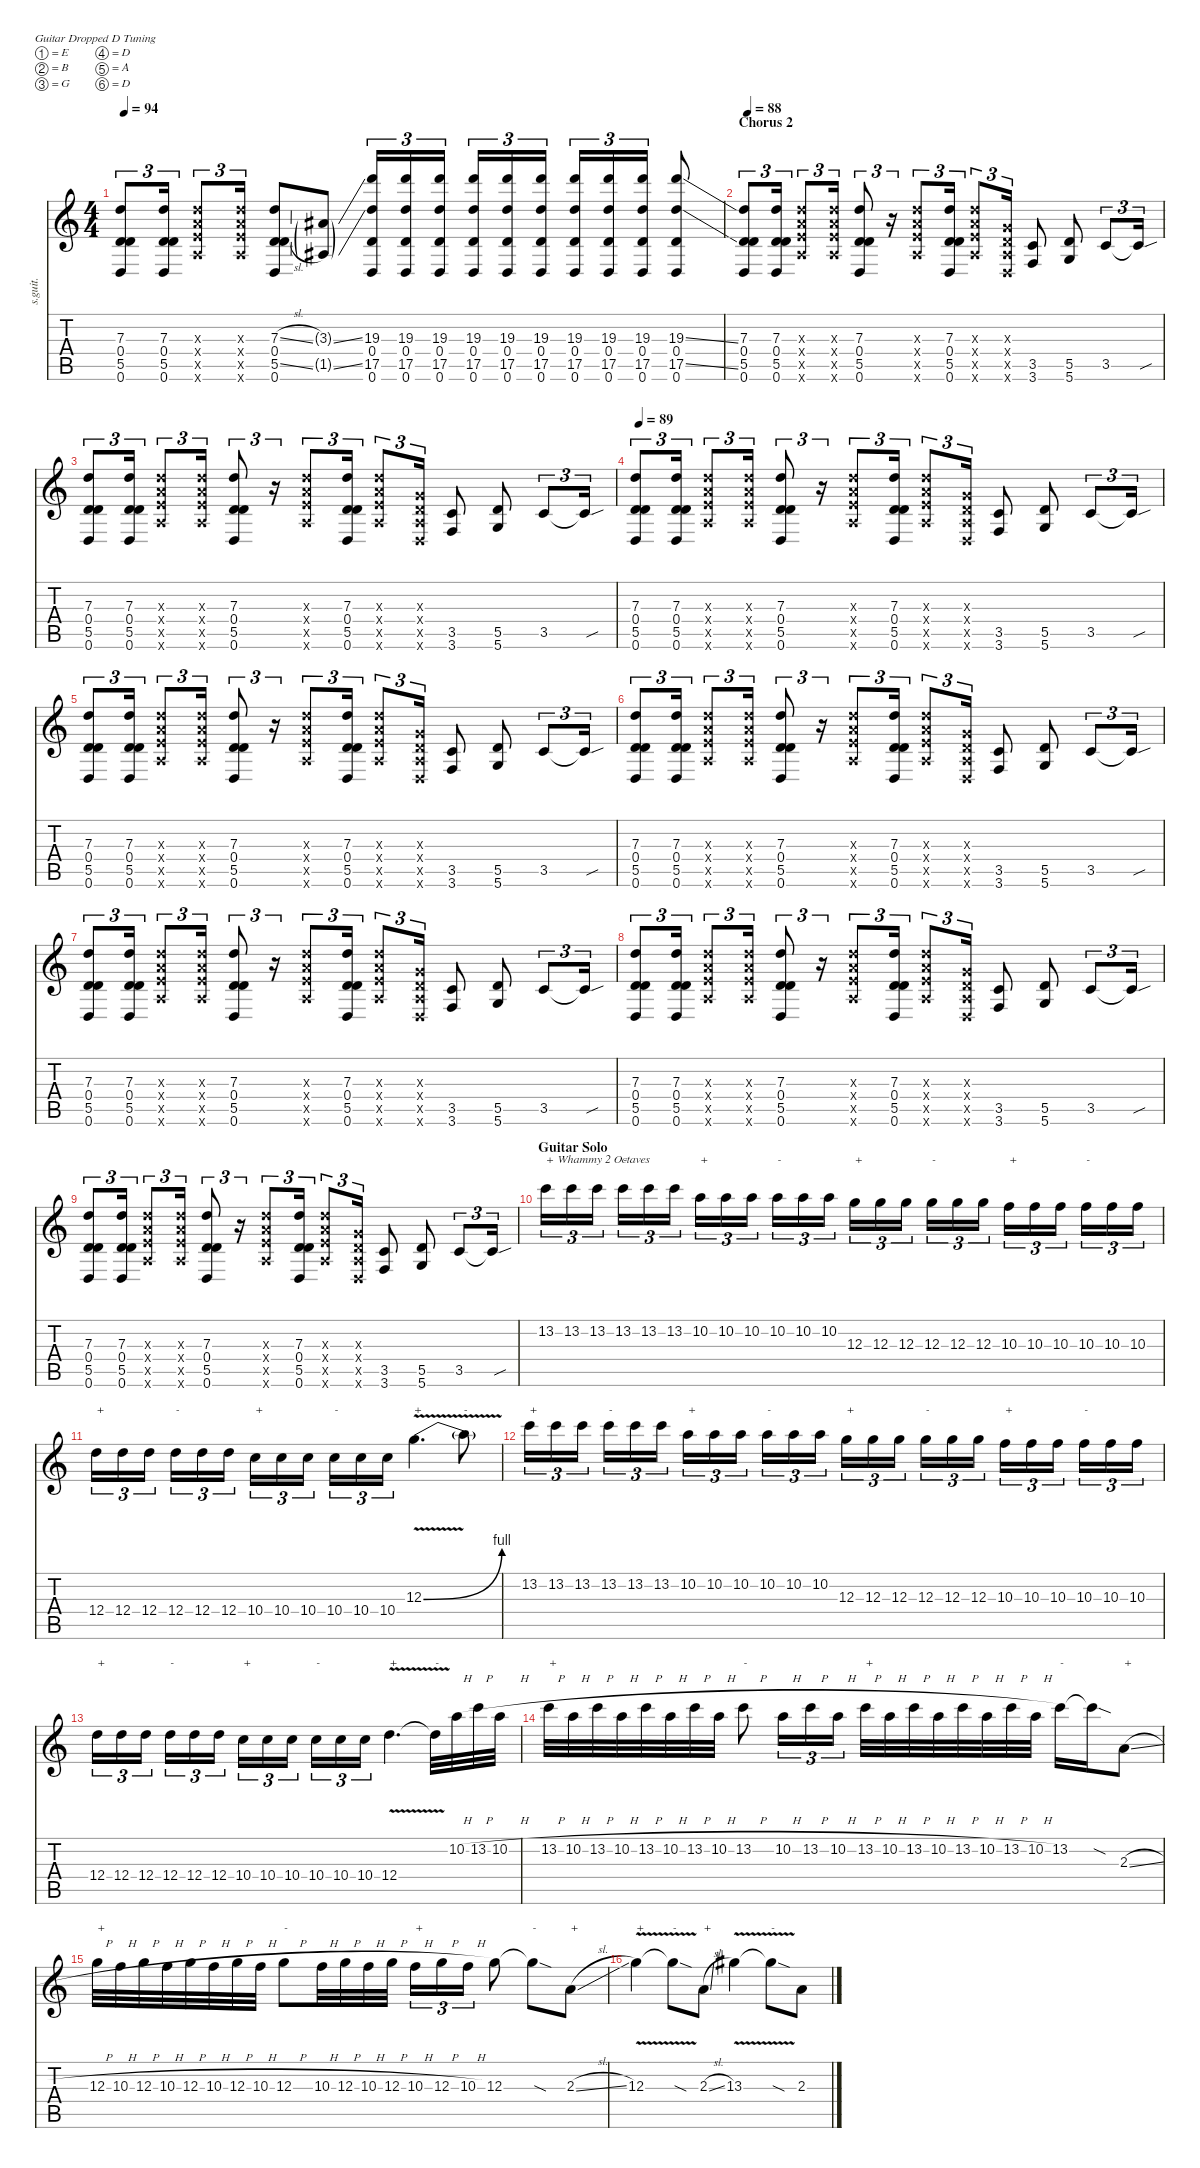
\defaultSystemsLayout 4
\hideDynamics
\bracketExtendMode nobrackets
\track ("Tom Morello - Guitar 1" "s.guit.") {instrument distortionguitar}
\staff {score tabs}
\tuning (E4 B3 G3 D3 A2 D2)
\ts (4 4)
\tempo 94
\clef g2
\ks c
(7.3 0.4 5.5 0.6).8{tu (3 2) lyrics (0 "") lyrics (1 "") lyrics (2 "") lyrics (3 "") lyrics (4 "") dy f} (7.3 0.4 5.5 0.6).16{tu (3 2) lyrics (0 "") lyrics (1 "") lyrics (2 "") lyrics (3 "") lyrics (4 "")} (7.3{x} 7.4{x} 7.5{x} 7.6{x}).8{tu (3 2) lyrics (0 "") lyrics (1 "") lyrics (2 "") lyrics (3 "") lyrics (4 "")} (7.3{x} 7.4{x} 7.5{x} 7.6{x}).16{tu (3 2) lyrics (0 "") lyrics (1 "") lyrics (2 "") lyrics (3 "") lyrics (4 "")} (7.3{sl} 0.4 5.5{sl} 0.6).8{lyrics (0 "") lyrics (1 "") lyrics (2 "") lyrics (3 "") lyrics (4 "")} (3.3{ss g acc #} 1.5{ss g acc #}).8{lyrics (0 "") lyrics (1 "") lyrics (2 "") lyrics (3 "") lyrics (4 "")} (19.3 0.4 17.5 0.6).16{tu (3 2) lyrics (0 "") lyrics (1 "") lyrics (2 "") lyrics (3 "") lyrics (4 "")} (19.3 0.4 17.5 0.6).16{tu (3 2) lyrics (0 "") lyrics (1 "") lyrics (2 "") lyrics (3 "") lyrics (4 "")} (19.3 0.4 17.5 0.6).16{tu (3 2) lyrics (0 "") lyrics (1 "") lyrics (2 "") lyrics (3 "") lyrics (4 "")} (19.3 0.4 17.5 0.6).16{tu (3 2) lyrics (0 "") lyrics (1 "") lyrics (2 "") lyrics (3 "") lyrics (4 "")} (19.3 0.4 17.5 0.6).16{tu (3 2) lyrics (0 "") lyrics (1 "") lyrics (2 "") lyrics (3 "") lyrics (4 "")} (19.3 0.4 17.5 0.6).16{tu (3 2) lyrics (0 "") lyrics (1 "") lyrics (2 "") lyrics (3 "") lyrics (4 "")} (19.3 0.4 17.5 0.6).16{tu (3 2) lyrics (0 "") lyrics (1 "") lyrics (2 "") lyrics (3 "") lyrics (4 "")} (19.3 0.4 17.5 0.6).16{tu (3 2) lyrics (0 "") lyrics (1 "") lyrics (2 "") lyrics (3 "") lyrics (4 "")} (19.3 0.4 17.5 0.6).16{tu (3 2) lyrics (0 "") lyrics (1 "") lyrics (2 "") lyrics (3 "") lyrics (4 "")} (19.3{ss} 0.4 17.5{ss} 0.6).8{lyrics (0 "") lyrics (1 "") lyrics (2 "") lyrics (3 "") lyrics (4 "")} |
\section ("" "Chorus 2")
\tempo 88
(7.3 0.4 5.5 0.6).8{tu (3 2) lyrics (0 "") lyrics (1 "") lyrics (2 "") lyrics (3 "") lyrics (4 "")} (7.3 0.4 5.5 0.6).16{tu (3 2) lyrics (0 "") lyrics (1 "") lyrics (2 "") lyrics (3 "") lyrics (4 "")} (7.3{x} 7.4{x} 7.5{x} 7.6{x}).8{tu (3 2) lyrics (0 "") lyrics (1 "") lyrics (2 "") lyrics (3 "") lyrics (4 "")} (7.3{x} 7.4{x} 7.5{x} 7.6{x}).16{tu (3 2) lyrics (0 "") lyrics (1 "") lyrics (2 "") lyrics (3 "") lyrics (4 "")} (7.3 0.4 5.5 0.6).8{tu (3 2) lyrics (0 "") lyrics (1 "") lyrics (2 "") lyrics (3 "") lyrics (4 "")} r.16{tu (3 2)} (7.3{x} 7.4{x} 7.5{x} 7.6{x}).8{tu (3 2) lyrics (0 "") lyrics (1 "") lyrics (2 "") lyrics (3 "") lyrics (4 "")} (7.3 0.4 5.5 0.6).16{tu (3 2) lyrics (0 "") lyrics (1 "") lyrics (2 "") lyrics (3 "") lyrics (4 "")} (7.3{x} 7.4{x} 7.5{x} 7.6{x}).8{tu (3 2) lyrics (0 "") lyrics (1 "") lyrics (2 "") lyrics (3 "") lyrics (4 "")} (0.3{x} 0.4{x} 0.5{x} 0.6{x}).16{tu (3 2) lyrics (0 "") lyrics (1 "") lyrics (2 "") lyrics (3 "") lyrics (4 "")} (3.5 3.6).8{lyrics (0 "") lyrics (1 "") lyrics (2 "") lyrics (3 "") lyrics (4 "")} (5.5 5.6).8{lyrics (0 "") lyrics (1 "") lyrics (2 "") lyrics (3 "") lyrics (4 "")} 3.5.8{tu (3 2) lyrics (0 "") lyrics (1 "") lyrics (2 "") lyrics (3 "") lyrics (4 "")} 3.5{sou t}.16{tu (3 2) lyrics (0 "") lyrics (1 "") lyrics (2 "") lyrics (3 "") lyrics (4 "")} |
(7.3 0.4 5.5 0.6).8{tu (3 2) lyrics (0 "") lyrics (1 "") lyrics (2 "") lyrics (3 "") lyrics (4 "")} (7.3 0.4 5.5 0.6).16{tu (3 2) lyrics (0 "") lyrics (1 "") lyrics (2 "") lyrics (3 "") lyrics (4 "")} (7.3{x} 7.4{x} 7.5{x} 7.6{x}).8{tu (3 2) lyrics (0 "") lyrics (1 "") lyrics (2 "") lyrics (3 "") lyrics (4 "")} (7.3{x} 7.4{x} 7.5{x} 7.6{x}).16{tu (3 2) lyrics (0 "") lyrics (1 "") lyrics (2 "") lyrics (3 "") lyrics (4 "")} (7.3 0.4 5.5 0.6).8{tu (3 2) lyrics (0 "") lyrics (1 "") lyrics (2 "") lyrics (3 "") lyrics (4 "")} r.16{tu (3 2)} (7.3{x} 7.4{x} 7.5{x} 7.6{x}).8{tu (3 2) lyrics (0 "") lyrics (1 "") lyrics (2 "") lyrics (3 "") lyrics (4 "")} (7.3 0.4 5.5 0.6).16{tu (3 2) lyrics (0 "") lyrics (1 "") lyrics (2 "") lyrics (3 "") lyrics (4 "")} (7.3{x} 7.4{x} 7.5{x} 7.6{x}).8{tu (3 2) lyrics (0 "") lyrics (1 "") lyrics (2 "") lyrics (3 "") lyrics (4 "")} (0.3{x} 0.4{x} 0.5{x} 0.6{x}).16{tu (3 2) lyrics (0 "") lyrics (1 "") lyrics (2 "") lyrics (3 "") lyrics (4 "")} (3.5 3.6).8{lyrics (0 "") lyrics (1 "") lyrics (2 "") lyrics (3 "") lyrics (4 "")} (5.5 5.6).8{lyrics (0 "") lyrics (1 "") lyrics (2 "") lyrics (3 "") lyrics (4 "")} 3.5.8{tu (3 2) lyrics (0 "") lyrics (1 "") lyrics (2 "") lyrics (3 "") lyrics (4 "")} 3.5{sou t}.16{tu (3 2) lyrics (0 "") lyrics (1 "") lyrics (2 "") lyrics (3 "") lyrics (4 "")} |
\tempo 89
(7.3 0.4 5.5 0.6).8{tu (3 2) lyrics (0 "") lyrics (1 "") lyrics (2 "") lyrics (3 "") lyrics (4 "")} (7.3 0.4 5.5 0.6).16{tu (3 2) lyrics (0 "") lyrics (1 "") lyrics (2 "") lyrics (3 "") lyrics (4 "")} (7.3{x} 7.4{x} 7.5{x} 7.6{x}).8{tu (3 2) lyrics (0 "") lyrics (1 "") lyrics (2 "") lyrics (3 "") lyrics (4 "")} (7.3{x} 7.4{x} 7.5{x} 7.6{x}).16{tu (3 2) lyrics (0 "") lyrics (1 "") lyrics (2 "") lyrics (3 "") lyrics (4 "")} (7.3 0.4 5.5 0.6).8{tu (3 2) lyrics (0 "") lyrics (1 "") lyrics (2 "") lyrics (3 "") lyrics (4 "")} r.16{tu (3 2)} (7.3{x} 7.4{x} 7.5{x} 7.6{x}).8{tu (3 2) lyrics (0 "") lyrics (1 "") lyrics (2 "") lyrics (3 "") lyrics (4 "")} (7.3 0.4 5.5 0.6).16{tu (3 2) lyrics (0 "") lyrics (1 "") lyrics (2 "") lyrics (3 "") lyrics (4 "")} (7.3{x} 7.4{x} 7.5{x} 7.6{x}).8{tu (3 2) lyrics (0 "") lyrics (1 "") lyrics (2 "") lyrics (3 "") lyrics (4 "")} (0.3{x} 0.4{x} 0.5{x} 0.6{x}).16{tu (3 2) lyrics (0 "") lyrics (1 "") lyrics (2 "") lyrics (3 "") lyrics (4 "")} (3.5 3.6).8{lyrics (0 "") lyrics (1 "") lyrics (2 "") lyrics (3 "") lyrics (4 "")} (5.5 5.6).8{lyrics (0 "") lyrics (1 "") lyrics (2 "") lyrics (3 "") lyrics (4 "")} 3.5.8{tu (3 2) lyrics (0 "") lyrics (1 "") lyrics (2 "") lyrics (3 "") lyrics (4 "")} 3.5{sou t}.16{tu (3 2) lyrics (0 "") lyrics (1 "") lyrics (2 "") lyrics (3 "") lyrics (4 "")} |
(7.3 0.4 5.5 0.6).8{tu (3 2) lyrics (0 "") lyrics (1 "") lyrics (2 "") lyrics (3 "") lyrics (4 "")} (7.3 0.4 5.5 0.6).16{tu (3 2) lyrics (0 "") lyrics (1 "") lyrics (2 "") lyrics (3 "") lyrics (4 "")} (7.3{x} 7.4{x} 7.5{x} 7.6{x}).8{tu (3 2) lyrics (0 "") lyrics (1 "") lyrics (2 "") lyrics (3 "") lyrics (4 "")} (7.3{x} 7.4{x} 7.5{x} 7.6{x}).16{tu (3 2) lyrics (0 "") lyrics (1 "") lyrics (2 "") lyrics (3 "") lyrics (4 "")} (7.3 0.4 5.5 0.6).8{tu (3 2) lyrics (0 "") lyrics (1 "") lyrics (2 "") lyrics (3 "") lyrics (4 "")} r.16{tu (3 2)} (7.3{x} 7.4{x} 7.5{x} 7.6{x}).8{tu (3 2) lyrics (0 "") lyrics (1 "") lyrics (2 "") lyrics (3 "") lyrics (4 "")} (7.3 0.4 5.5 0.6).16{tu (3 2) lyrics (0 "") lyrics (1 "") lyrics (2 "") lyrics (3 "") lyrics (4 "")} (7.3{x} 7.4{x} 7.5{x} 7.6{x}).8{tu (3 2) lyrics (0 "") lyrics (1 "") lyrics (2 "") lyrics (3 "") lyrics (4 "")} (0.3{x} 0.4{x} 0.5{x} 0.6{x}).16{tu (3 2) lyrics (0 "") lyrics (1 "") lyrics (2 "") lyrics (3 "") lyrics (4 "")} (3.5 3.6).8{lyrics (0 "") lyrics (1 "") lyrics (2 "") lyrics (3 "") lyrics (4 "")} (5.5 5.6).8{lyrics (0 "") lyrics (1 "") lyrics (2 "") lyrics (3 "") lyrics (4 "")} 3.5.8{tu (3 2) lyrics (0 "") lyrics (1 "") lyrics (2 "") lyrics (3 "") lyrics (4 "")} 3.5{sou t}.16{tu (3 2) lyrics (0 "") lyrics (1 "") lyrics (2 "") lyrics (3 "") lyrics (4 "")} |
(7.3 0.4 5.5 0.6).8{tu (3 2) lyrics (0 "") lyrics (1 "") lyrics (2 "") lyrics (3 "") lyrics (4 "")} (7.3 0.4 5.5 0.6).16{tu (3 2) lyrics (0 "") lyrics (1 "") lyrics (2 "") lyrics (3 "") lyrics (4 "")} (7.3{x} 7.4{x} 7.5{x} 7.6{x}).8{tu (3 2) lyrics (0 "") lyrics (1 "") lyrics (2 "") lyrics (3 "") lyrics (4 "")} (7.3{x} 7.4{x} 7.5{x} 7.6{x}).16{tu (3 2) lyrics (0 "") lyrics (1 "") lyrics (2 "") lyrics (3 "") lyrics (4 "")} (7.3 0.4 5.5 0.6).8{tu (3 2) lyrics (0 "") lyrics (1 "") lyrics (2 "") lyrics (3 "") lyrics (4 "")} r.16{tu (3 2)} (7.3{x} 7.4{x} 7.5{x} 7.6{x}).8{tu (3 2) lyrics (0 "") lyrics (1 "") lyrics (2 "") lyrics (3 "") lyrics (4 "")} (7.3 0.4 5.5 0.6).16{tu (3 2) lyrics (0 "") lyrics (1 "") lyrics (2 "") lyrics (3 "") lyrics (4 "")} (7.3{x} 7.4{x} 7.5{x} 7.6{x}).8{tu (3 2) lyrics (0 "") lyrics (1 "") lyrics (2 "") lyrics (3 "") lyrics (4 "")} (0.3{x} 0.4{x} 0.5{x} 0.6{x}).16{tu (3 2) lyrics (0 "") lyrics (1 "") lyrics (2 "") lyrics (3 "") lyrics (4 "")} (3.5 3.6).8{lyrics (0 "") lyrics (1 "") lyrics (2 "") lyrics (3 "") lyrics (4 "")} (5.5 5.6).8{lyrics (0 "") lyrics (1 "") lyrics (2 "") lyrics (3 "") lyrics (4 "")} 3.5.8{tu (3 2) lyrics (0 "") lyrics (1 "") lyrics (2 "") lyrics (3 "") lyrics (4 "")} 3.5{sou t}.16{tu (3 2) lyrics (0 "") lyrics (1 "") lyrics (2 "") lyrics (3 "") lyrics (4 "")} |
(7.3 0.4 5.5 0.6).8{tu (3 2) lyrics (0 "") lyrics (1 "") lyrics (2 "") lyrics (3 "") lyrics (4 "")} (7.3 0.4 5.5 0.6).16{tu (3 2) lyrics (0 "") lyrics (1 "") lyrics (2 "") lyrics (3 "") lyrics (4 "")} (7.3{x} 7.4{x} 7.5{x} 7.6{x}).8{tu (3 2) lyrics (0 "") lyrics (1 "") lyrics (2 "") lyrics (3 "") lyrics (4 "")} (7.3{x} 7.4{x} 7.5{x} 7.6{x}).16{tu (3 2) lyrics (0 "") lyrics (1 "") lyrics (2 "") lyrics (3 "") lyrics (4 "")} (7.3 0.4 5.5 0.6).8{tu (3 2) lyrics (0 "") lyrics (1 "") lyrics (2 "") lyrics (3 "") lyrics (4 "")} r.16{tu (3 2)} (7.3{x} 7.4{x} 7.5{x} 7.6{x}).8{tu (3 2) lyrics (0 "") lyrics (1 "") lyrics (2 "") lyrics (3 "") lyrics (4 "")} (7.3 0.4 5.5 0.6).16{tu (3 2) lyrics (0 "") lyrics (1 "") lyrics (2 "") lyrics (3 "") lyrics (4 "")} (7.3{x} 7.4{x} 7.5{x} 7.6{x}).8{tu (3 2) lyrics (0 "") lyrics (1 "") lyrics (2 "") lyrics (3 "") lyrics (4 "")} (0.3{x} 0.4{x} 0.5{x} 0.6{x}).16{tu (3 2) lyrics (0 "") lyrics (1 "") lyrics (2 "") lyrics (3 "") lyrics (4 "")} (3.5 3.6).8{lyrics (0 "") lyrics (1 "") lyrics (2 "") lyrics (3 "") lyrics (4 "")} (5.5 5.6).8{lyrics (0 "") lyrics (1 "") lyrics (2 "") lyrics (3 "") lyrics (4 "")} 3.5.8{tu (3 2) lyrics (0 "") lyrics (1 "") lyrics (2 "") lyrics (3 "") lyrics (4 "")} 3.5{sou t}.16{tu (3 2) lyrics (0 "") lyrics (1 "") lyrics (2 "") lyrics (3 "") lyrics (4 "")} |
(7.3 0.4 5.5 0.6).8{tu (3 2) lyrics (0 "") lyrics (1 "") lyrics (2 "") lyrics (3 "") lyrics (4 "")} (7.3 0.4 5.5 0.6).16{tu (3 2) lyrics (0 "") lyrics (1 "") lyrics (2 "") lyrics (3 "") lyrics (4 "")} (7.3{x} 7.4{x} 7.5{x} 7.6{x}).8{tu (3 2) lyrics (0 "") lyrics (1 "") lyrics (2 "") lyrics (3 "") lyrics (4 "")} (7.3{x} 7.4{x} 7.5{x} 7.6{x}).16{tu (3 2) lyrics (0 "") lyrics (1 "") lyrics (2 "") lyrics (3 "") lyrics (4 "")} (7.3 0.4 5.5 0.6).8{tu (3 2) lyrics (0 "") lyrics (1 "") lyrics (2 "") lyrics (3 "") lyrics (4 "")} r.16{tu (3 2)} (7.3{x} 7.4{x} 7.5{x} 7.6{x}).8{tu (3 2) lyrics (0 "") lyrics (1 "") lyrics (2 "") lyrics (3 "") lyrics (4 "")} (7.3 0.4 5.5 0.6).16{tu (3 2) lyrics (0 "") lyrics (1 "") lyrics (2 "") lyrics (3 "") lyrics (4 "")} (7.3{x} 7.4{x} 7.5{x} 7.6{x}).8{tu (3 2) lyrics (0 "") lyrics (1 "") lyrics (2 "") lyrics (3 "") lyrics (4 "")} (0.3{x} 0.4{x} 0.5{x} 0.6{x}).16{tu (3 2) lyrics (0 "") lyrics (1 "") lyrics (2 "") lyrics (3 "") lyrics (4 "")} (3.5 3.6).8{lyrics (0 "") lyrics (1 "") lyrics (2 "") lyrics (3 "") lyrics (4 "")} (5.5 5.6).8{lyrics (0 "") lyrics (1 "") lyrics (2 "") lyrics (3 "") lyrics (4 "")} 3.5.8{tu (3 2) lyrics (0 "") lyrics (1 "") lyrics (2 "") lyrics (3 "") lyrics (4 "")} 3.5{sou t}.16{tu (3 2) lyrics (0 "") lyrics (1 "") lyrics (2 "") lyrics (3 "") lyrics (4 "")} |
(7.3 0.4 5.5 0.6).8{tu (3 2) lyrics (0 "") lyrics (1 "") lyrics (2 "") lyrics (3 "") lyrics (4 "")} (7.3 0.4 5.5 0.6).16{tu (3 2) lyrics (0 "") lyrics (1 "") lyrics (2 "") lyrics (3 "") lyrics (4 "")} (7.3{x} 7.4{x} 7.5{x} 7.6{x}).8{tu (3 2) lyrics (0 "") lyrics (1 "") lyrics (2 "") lyrics (3 "") lyrics (4 "")} (7.3{x} 7.4{x} 7.5{x} 7.6{x}).16{tu (3 2) lyrics (0 "") lyrics (1 "") lyrics (2 "") lyrics (3 "") lyrics (4 "")} (7.3 0.4 5.5 0.6).8{tu (3 2) lyrics (0 "") lyrics (1 "") lyrics (2 "") lyrics (3 "") lyrics (4 "")} r.16{tu (3 2)} (7.3{x} 7.4{x} 7.5{x} 7.6{x}).8{tu (3 2) lyrics (0 "") lyrics (1 "") lyrics (2 "") lyrics (3 "") lyrics (4 "")} (7.3 0.4 5.5 0.6).16{tu (3 2) lyrics (0 "") lyrics (1 "") lyrics (2 "") lyrics (3 "") lyrics (4 "")} (7.3{x} 7.4{x} 7.5{x} 7.6{x}).8{tu (3 2) lyrics (0 "") lyrics (1 "") lyrics (2 "") lyrics (3 "") lyrics (4 "")} (0.3{x} 0.4{x} 0.5{x} 0.6{x}).16{tu (3 2) lyrics (0 "") lyrics (1 "") lyrics (2 "") lyrics (3 "") lyrics (4 "")} (3.5 3.6).8{lyrics (0 "") lyrics (1 "") lyrics (2 "") lyrics (3 "") lyrics (4 "")} (5.5 5.6).8{lyrics (0 "") lyrics (1 "") lyrics (2 "") lyrics (3 "") lyrics (4 "")} 3.5.8{tu (3 2) lyrics (0 "") lyrics (1 "") lyrics (2 "") lyrics (3 "") lyrics (4 "")} 3.5{sou t}.16{tu (3 2) lyrics (0 "") lyrics (1 "") lyrics (2 "") lyrics (3 "") lyrics (4 "")} |
\section ("" "Guitar Solo")
13.2.16{tu (3 2) txt "+ Whammy 2 Octaves" lyrics (0 "") lyrics (1 "") lyrics (2 "") lyrics (3 "") lyrics (4 "")} 13.2.16{tu (3 2) lyrics (0 "") lyrics (1 "") lyrics (2 "") lyrics (3 "") lyrics (4 "")} 13.2.16{tu (3 2) lyrics (0 "") lyrics (1 "") lyrics (2 "") lyrics (3 "") lyrics (4 "")} 13.2.16{tu (3 2) txt "-" lyrics (0 "") lyrics (1 "") lyrics (2 "") lyrics (3 "") lyrics (4 "")} 13.2.16{tu (3 2) lyrics (0 "") lyrics (1 "") lyrics (2 "") lyrics (3 "") lyrics (4 "")} 13.2.16{tu (3 2) lyrics (0 "") lyrics (1 "") lyrics (2 "") lyrics (3 "") lyrics (4 "")} 10.2.16{tu (3 2) txt "+" lyrics (0 "") lyrics (1 "") lyrics (2 "") lyrics (3 "") lyrics (4 "")} 10.2.16{tu (3 2) lyrics (0 "") lyrics (1 "") lyrics (2 "") lyrics (3 "") lyrics (4 "")} 10.2.16{tu (3 2) lyrics (0 "") lyrics (1 "") lyrics (2 "") lyrics (3 "") lyrics (4 "")} 10.2.16{tu (3 2) txt "-" lyrics (0 "") lyrics (1 "") lyrics (2 "") lyrics (3 "") lyrics (4 "")} 10.2.16{tu (3 2) lyrics (0 "") lyrics (1 "") lyrics (2 "") lyrics (3 "") lyrics (4 "")} 10.2.16{tu (3 2) lyrics (0 "") lyrics (1 "") lyrics (2 "") lyrics (3 "") lyrics (4 "")} 12.3.16{tu (3 2) txt "+" lyrics (0 "") lyrics (1 "") lyrics (2 "") lyrics (3 "") lyrics (4 "")} 12.3.16{tu (3 2) lyrics (0 "") lyrics (1 "") lyrics (2 "") lyrics (3 "") lyrics (4 "")} 12.3.16{tu (3 2) lyrics (0 "") lyrics (1 "") lyrics (2 "") lyrics (3 "") lyrics (4 "")} 12.3.16{tu (3 2) txt "-" lyrics (0 "") lyrics (1 "") lyrics (2 "") lyrics (3 "") lyrics (4 "")} 12.3.16{tu (3 2) lyrics (0 "") lyrics (1 "") lyrics (2 "") lyrics (3 "") lyrics (4 "")} 12.3.16{tu (3 2) lyrics (0 "") lyrics (1 "") lyrics (2 "") lyrics (3 "") lyrics (4 "")} 10.3.16{tu (3 2) txt "+" lyrics (0 "") lyrics (1 "") lyrics (2 "") lyrics (3 "") lyrics (4 "")} 10.3.16{tu (3 2) lyrics (0 "") lyrics (1 "") lyrics (2 "") lyrics (3 "") lyrics (4 "")} 10.3.16{tu (3 2) lyrics (0 "") lyrics (1 "") lyrics (2 "") lyrics (3 "") lyrics (4 "")} 10.3.16{tu (3 2) txt "-" lyrics (0 "") lyrics (1 "") lyrics (2 "") lyrics (3 "") lyrics (4 "")} 10.3.16{tu (3 2) lyrics (0 "") lyrics (1 "") lyrics (2 "") lyrics (3 "") lyrics (4 "")} 10.3.16{tu (3 2) lyrics (0 "") lyrics (1 "") lyrics (2 "") lyrics (3 "") lyrics (4 "")} |
12.4.16{tu (3 2) txt "+" lyrics (0 "") lyrics (1 "") lyrics (2 "") lyrics (3 "") lyrics (4 "")} 12.4.16{tu (3 2) lyrics (0 "") lyrics (1 "") lyrics (2 "") lyrics (3 "") lyrics (4 "")} 12.4.16{tu (3 2) lyrics (0 "") lyrics (1 "") lyrics (2 "") lyrics (3 "") lyrics (4 "")} 12.4.16{tu (3 2) txt "-" lyrics (0 "") lyrics (1 "") lyrics (2 "") lyrics (3 "") lyrics (4 "")} 12.4.16{tu (3 2) lyrics (0 "") lyrics (1 "") lyrics (2 "") lyrics (3 "") lyrics (4 "")} 12.4.16{tu (3 2) lyrics (0 "") lyrics (1 "") lyrics (2 "") lyrics (3 "") lyrics (4 "")} 10.4.16{tu (3 2) txt "+" lyrics (0 "") lyrics (1 "") lyrics (2 "") lyrics (3 "") lyrics (4 "")} 10.4.16{tu (3 2) lyrics (0 "") lyrics (1 "") lyrics (2 "") lyrics (3 "") lyrics (4 "")} 10.4.16{tu (3 2) lyrics (0 "") lyrics (1 "") lyrics (2 "") lyrics (3 "") lyrics (4 "")} 10.4.16{tu (3 2) txt "-" lyrics (0 "") lyrics (1 "") lyrics (2 "") lyrics (3 "") lyrics (4 "")} 10.4.16{tu (3 2) lyrics (0 "") lyrics (1 "") lyrics (2 "") lyrics (3 "") lyrics (4 "")} 10.4.16{tu (3 2) lyrics (0 "") lyrics (1 "") lyrics (2 "") lyrics (3 "") lyrics (4 "")} 12.3{be (bend 0 0 4.8 4) v}.4{d txt "+" lyrics (0 "") lyrics (1 "") lyrics (2 "") lyrics (3 "") lyrics (4 "")} 12.3{t}.8{txt "-" lyrics (0 "") lyrics (1 "") lyrics (2 "") lyrics (3 "") lyrics (4 "")} |
13.2.16{tu (3 2) txt "+" lyrics (0 "") lyrics (1 "") lyrics (2 "") lyrics (3 "") lyrics (4 "")} 13.2.16{tu (3 2) lyrics (0 "") lyrics (1 "") lyrics (2 "") lyrics (3 "") lyrics (4 "")} 13.2.16{tu (3 2) lyrics (0 "") lyrics (1 "") lyrics (2 "") lyrics (3 "") lyrics (4 "")} 13.2.16{tu (3 2) txt "-" lyrics (0 "") lyrics (1 "") lyrics (2 "") lyrics (3 "") lyrics (4 "")} 13.2.16{tu (3 2) lyrics (0 "") lyrics (1 "") lyrics (2 "") lyrics (3 "") lyrics (4 "")} 13.2.16{tu (3 2) lyrics (0 "") lyrics (1 "") lyrics (2 "") lyrics (3 "") lyrics (4 "")} 10.2.16{tu (3 2) txt "+" lyrics (0 "") lyrics (1 "") lyrics (2 "") lyrics (3 "") lyrics (4 "")} 10.2.16{tu (3 2) lyrics (0 "") lyrics (1 "") lyrics (2 "") lyrics (3 "") lyrics (4 "")} 10.2.16{tu (3 2) lyrics (0 "") lyrics (1 "") lyrics (2 "") lyrics (3 "") lyrics (4 "")} 10.2.16{tu (3 2) txt "-" lyrics (0 "") lyrics (1 "") lyrics (2 "") lyrics (3 "") lyrics (4 "")} 10.2.16{tu (3 2) lyrics (0 "") lyrics (1 "") lyrics (2 "") lyrics (3 "") lyrics (4 "")} 10.2.16{tu (3 2) lyrics (0 "") lyrics (1 "") lyrics (2 "") lyrics (3 "") lyrics (4 "")} 12.3.16{tu (3 2) txt "+" lyrics (0 "") lyrics (1 "") lyrics (2 "") lyrics (3 "") lyrics (4 "")} 12.3.16{tu (3 2) lyrics (0 "") lyrics (1 "") lyrics (2 "") lyrics (3 "") lyrics (4 "")} 12.3.16{tu (3 2) lyrics (0 "") lyrics (1 "") lyrics (2 "") lyrics (3 "") lyrics (4 "")} 12.3.16{tu (3 2) txt "-" lyrics (0 "") lyrics (1 "") lyrics (2 "") lyrics (3 "") lyrics (4 "")} 12.3.16{tu (3 2) lyrics (0 "") lyrics (1 "") lyrics (2 "") lyrics (3 "") lyrics (4 "")} 12.3.16{tu (3 2) lyrics (0 "") lyrics (1 "") lyrics (2 "") lyrics (3 "") lyrics (4 "")} 10.3.16{tu (3 2) txt "+" lyrics (0 "") lyrics (1 "") lyrics (2 "") lyrics (3 "") lyrics (4 "")} 10.3.16{tu (3 2) lyrics (0 "") lyrics (1 "") lyrics (2 "") lyrics (3 "") lyrics (4 "")} 10.3.16{tu (3 2) lyrics (0 "") lyrics (1 "") lyrics (2 "") lyrics (3 "") lyrics (4 "")} 10.3.16{tu (3 2) txt "-" lyrics (0 "") lyrics (1 "") lyrics (2 "") lyrics (3 "") lyrics (4 "")} 10.3.16{tu (3 2) lyrics (0 "") lyrics (1 "") lyrics (2 "") lyrics (3 "") lyrics (4 "")} 10.3.16{tu (3 2) lyrics (0 "") lyrics (1 "") lyrics (2 "") lyrics (3 "") lyrics (4 "")} |
12.4.16{tu (3 2) txt "+" lyrics (0 "") lyrics (1 "") lyrics (2 "") lyrics (3 "") lyrics (4 "")} 12.4.16{tu (3 2) lyrics (0 "") lyrics (1 "") lyrics (2 "") lyrics (3 "") lyrics (4 "")} 12.4.16{tu (3 2) lyrics (0 "") lyrics (1 "") lyrics (2 "") lyrics (3 "") lyrics (4 "")} 12.4.16{tu (3 2) txt "-" lyrics (0 "") lyrics (1 "") lyrics (2 "") lyrics (3 "") lyrics (4 "")} 12.4.16{tu (3 2) lyrics (0 "") lyrics (1 "") lyrics (2 "") lyrics (3 "") lyrics (4 "")} 12.4.16{tu (3 2) lyrics (0 "") lyrics (1 "") lyrics (2 "") lyrics (3 "") lyrics (4 "")} 10.4.16{tu (3 2) txt "+" lyrics (0 "") lyrics (1 "") lyrics (2 "") lyrics (3 "") lyrics (4 "")} 10.4.16{tu (3 2) lyrics (0 "") lyrics (1 "") lyrics (2 "") lyrics (3 "") lyrics (4 "")} 10.4.16{tu (3 2) lyrics (0 "") lyrics (1 "") lyrics (2 "") lyrics (3 "") lyrics (4 "")} 10.4.16{tu (3 2) txt "-" lyrics (0 "") lyrics (1 "") lyrics (2 "") lyrics (3 "") lyrics (4 "")} 10.4.16{tu (3 2) lyrics (0 "") lyrics (1 "") lyrics (2 "") lyrics (3 "") lyrics (4 "")} 10.4.16{tu (3 2) lyrics (0 "") lyrics (1 "") lyrics (2 "") lyrics (3 "") lyrics (4 "")} 12.4{v}.4{d txt "+" lyrics (0 "") lyrics (1 "") lyrics (2 "") lyrics (3 "") lyrics (4 "")} 12.4{t}.32{txt "-" lyrics (0 "") lyrics (1 "") lyrics (2 "") lyrics (3 "") lyrics (4 "")} 10.2{h}.32{lyrics (0 "") lyrics (1 "") lyrics (2 "") lyrics (3 "") lyrics (4 "")} 13.2{h}.32{lyrics (0 "") lyrics (1 "") lyrics (2 "") lyrics (3 "") lyrics (4 "")} 10.2{h}.32{lyrics (0 "") lyrics (1 "") lyrics (2 "") lyrics (3 "") lyrics (4 "")} |
13.2{h}.32{txt "+" lyrics (0 "") lyrics (1 "") lyrics (2 "") lyrics (3 "") lyrics (4 "")} 10.2{h}.32{lyrics (0 "") lyrics (1 "") lyrics (2 "") lyrics (3 "") lyrics (4 "")} 13.2{h}.32{lyrics (0 "") lyrics (1 "") lyrics (2 "") lyrics (3 "") lyrics (4 "")} 10.2{h}.32{lyrics (0 "") lyrics (1 "") lyrics (2 "") lyrics (3 "") lyrics (4 "")} 13.2{h}.32{lyrics (0 "") lyrics (1 "") lyrics (2 "") lyrics (3 "") lyrics (4 "")} 10.2{h}.32{lyrics (0 "") lyrics (1 "") lyrics (2 "") lyrics (3 "") lyrics (4 "")} 13.2{h}.32{lyrics (0 "") lyrics (1 "") lyrics (2 "") lyrics (3 "") lyrics (4 "")} 10.2{h}.32{lyrics (0 "") lyrics (1 "") lyrics (2 "") lyrics (3 "") lyrics (4 "")} 13.2{h}.8{txt "-" lyrics (0 "") lyrics (1 "") lyrics (2 "") lyrics (3 "") lyrics (4 "")} 10.2{h}.16{tu (3 2) lyrics (0 "") lyrics (1 "") lyrics (2 "") lyrics (3 "") lyrics (4 "")} 13.2{h}.16{tu (3 2) lyrics (0 "") lyrics (1 "") lyrics (2 "") lyrics (3 "") lyrics (4 "")} 10.2{h}.16{tu (3 2) lyrics (0 "") lyrics (1 "") lyrics (2 "") lyrics (3 "") lyrics (4 "")} 13.2{h}.32{txt "+" lyrics (0 "") lyrics (1 "") lyrics (2 "") lyrics (3 "") lyrics (4 "")} 10.2{h}.32{lyrics (0 "") lyrics (1 "") lyrics (2 "") lyrics (3 "") lyrics (4 "")} 13.2{h}.32{lyrics (0 "") lyrics (1 "") lyrics (2 "") lyrics (3 "") lyrics (4 "")} 10.2{h}.32{lyrics (0 "") lyrics (1 "") lyrics (2 "") lyrics (3 "") lyrics (4 "")} 13.2{h}.32{lyrics (0 "") lyrics (1 "") lyrics (2 "") lyrics (3 "") lyrics (4 "")} 10.2{h}.32{lyrics (0 "") lyrics (1 "") lyrics (2 "") lyrics (3 "") lyrics (4 "")} 13.2{h}.32{lyrics (0 "") lyrics (1 "") lyrics (2 "") lyrics (3 "") lyrics (4 "")} 10.2{h}.32{lyrics (0 "") lyrics (1 "") lyrics (2 "") lyrics (3 "") lyrics (4 "")} 13.2.16{txt "-" lyrics (0 "") lyrics (1 "") lyrics (2 "") lyrics (3 "") lyrics (4 "")} 13.2{sod t}.16{lyrics (0 "") lyrics (1 "") lyrics (2 "") lyrics (3 "") lyrics (4 "")} 2.3{sl}.8{txt "+" lyrics (0 "") lyrics (1 "") lyrics (2 "") lyrics (3 "") lyrics (4 "")} |
12.3{h}.32{txt "+" lyrics (0 "") lyrics (1 "") lyrics (2 "") lyrics (3 "") lyrics (4 "")} 10.3{h}.32{lyrics (0 "") lyrics (1 "") lyrics (2 "") lyrics (3 "") lyrics (4 "")} 12.3{h}.32{lyrics (0 "") lyrics (1 "") lyrics (2 "") lyrics (3 "") lyrics (4 "")} 10.3{h}.32{lyrics (0 "") lyrics (1 "") lyrics (2 "") lyrics (3 "") lyrics (4 "")} 12.3{h}.32{lyrics (0 "") lyrics (1 "") lyrics (2 "") lyrics (3 "") lyrics (4 "")} 10.3{h}.32{lyrics (0 "") lyrics (1 "") lyrics (2 "") lyrics (3 "") lyrics (4 "")} 12.3{h}.32{lyrics (0 "") lyrics (1 "") lyrics (2 "") lyrics (3 "") lyrics (4 "")} 10.3{h}.32{lyrics (0 "") lyrics (1 "") lyrics (2 "") lyrics (3 "") lyrics (4 "")} 12.3{h}.8{txt "-" lyrics (0 "") lyrics (1 "") lyrics (2 "") lyrics (3 "") lyrics (4 "")} 10.3{h}.32{lyrics (0 "") lyrics (1 "") lyrics (2 "") lyrics (3 "") lyrics (4 "")} 12.3{h}.32{lyrics (0 "") lyrics (1 "") lyrics (2 "") lyrics (3 "") lyrics (4 "")} 10.3{h}.32{lyrics (0 "") lyrics (1 "") lyrics (2 "") lyrics (3 "") lyrics (4 "")} 12.3{h}.32{lyrics (0 "") lyrics (1 "") lyrics (2 "") lyrics (3 "") lyrics (4 "")} 10.3{h}.16{tu (3 2) txt "+" lyrics (0 "") lyrics (1 "") lyrics (2 "") lyrics (3 "") lyrics (4 "")} 12.3{h}.16{tu (3 2) lyrics (0 "") lyrics (1 "") lyrics (2 "") lyrics (3 "") lyrics (4 "")} 10.3{h}.16{tu (3 2) lyrics (0 "") lyrics (1 "") lyrics (2 "") lyrics (3 "") lyrics (4 "")} 12.3.8{lyrics (0 "") lyrics (1 "") lyrics (2 "") lyrics (3 "") lyrics (4 "")} 12.3{sod t}.8{txt "-" lyrics (0 "") lyrics (1 "") lyrics (2 "") lyrics (3 "") lyrics (4 "")} 2.3{sl}.8{txt "+" lyrics (0 "") lyrics (1 "") lyrics (2 "") lyrics (3 "") lyrics (4 "")} |
12.3{v}.4{txt "+" lyrics (0 "") lyrics (1 "") lyrics (2 "") lyrics (3 "") lyrics (4 "")} 12.3{sod t}.8{txt "-" lyrics (0 "") lyrics (1 "") lyrics (2 "") lyrics (3 "") lyrics (4 "")} 2.3{sl}.8{txt "+" lyrics (0 "") lyrics (1 "") lyrics (2 "") lyrics (3 "") lyrics (4 "")} 13.3{v acc #}.4{lyrics (0 "") lyrics (1 "") lyrics (2 "") lyrics (3 "") lyrics (4 "")} 13.3{sod t acc #}.8{txt "-" lyrics (0 "") lyrics (1 "") lyrics (2 "") lyrics (3 "") lyrics (4 "")} 2.3{sl}.8{lyrics (0 "") lyrics (1 "") lyrics (2 "") lyrics (3 "") lyrics (4 "")}
